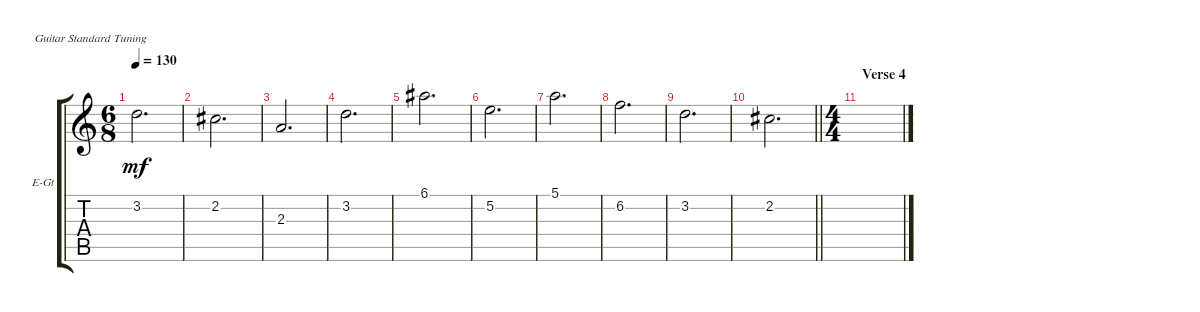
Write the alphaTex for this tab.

\bracketExtendMode groupsimilarinstruments
\firstSystemTrackNameOrientation horizontal
\otherSystemsTrackNameOrientation horizontal
\track ("guitar fx (Artur Potemkin)" "E-Gt") {instrument electricguitarclean}
\staff {score tabs}
\tuning (E4 B3 G3 D3 A2 E2)
\ts (6 8)
\tempo 130
\clef g2
\scale
0.333333
\ks aminor
3.2.2{d dy mf} |
\scale
0.333333 2.2.2{d} |
\scale
0.333333 2.3.2{d} |
\scale
0.333333 3.2.2{d} |
\scale
0.333333 6.1.2{d} |
\scale
0.333333 5.2.2{d} |
\scale
0.333333 5.1.2{d} |
\scale
0.333333 6.2.2{d} |
\scale
0.333333 3.2.2{d} |
\scale
0.333333
\barLineRight lightlight
2.2.2{d} |
\ts (4 4)
\beaming (8 2 2 2 2)
\section ("" "Verse 4")
\scale
0.487395 |
\scale
0.256303 |
\scale
0.256303 |
\scale
0.333333 |
\scale
0.333333 |
\scale
0.333333
